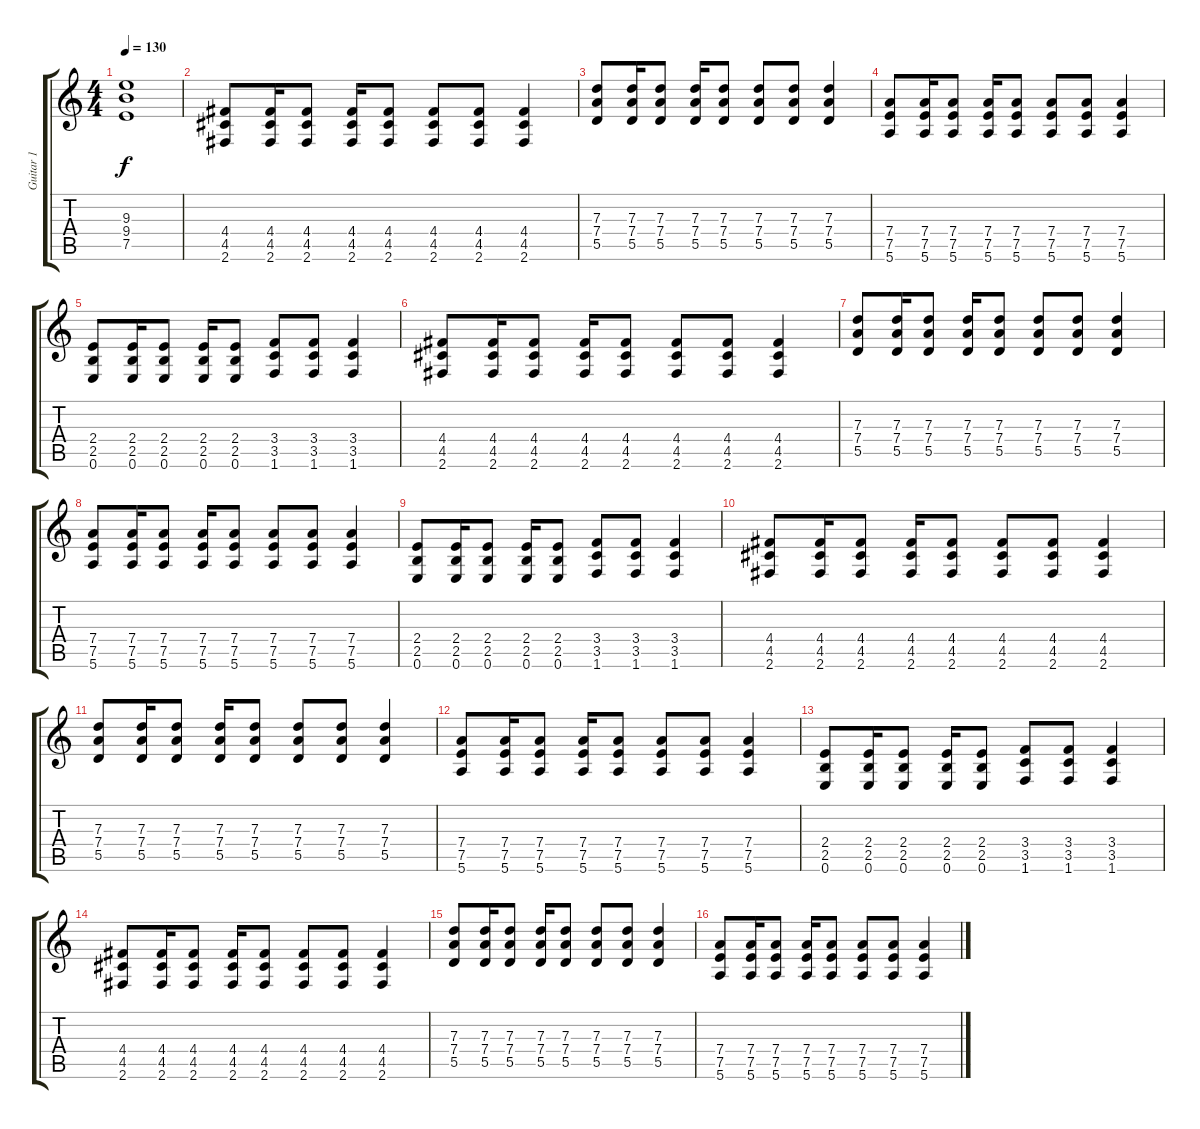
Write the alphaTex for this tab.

\track ("Guitar 1" "Guitar 1") {instrument distortionguitar}
\staff {score tabs}
\tuning (E4 B3 G3 D3 A2 E2) {hide}
\ts (4 4)
\tempo 130
\clef g2
\ks c
(9.3 9.4 7.5).1{dy f} |
(4.4 4.5 2.6).8 (4.4 4.5 2.6).16 (4.4 4.5 2.6).8 (4.4 4.5 2.6).16 (4.4 4.5 2.6).8 (4.4 4.5 2.6).8 (4.4 4.5 2.6).8 (4.4 4.5 2.6).4 |
(7.3 7.4 5.5).8 (7.3 7.4 5.5).16 (7.3 7.4 5.5).8 (7.3 7.4 5.5).16 (7.3 7.4 5.5).8 (7.3 7.4 5.5).8 (7.3 7.4 5.5).8 (7.3 7.4 5.5).4 |
(7.4 7.5 5.6).8 (7.4 7.5 5.6).16 (7.4 7.5 5.6).8 (7.4 7.5 5.6).16 (7.4 7.5 5.6).8 (7.4 7.5 5.6).8 (7.4 7.5 5.6).8 (7.4 7.5 5.6).4 |
(2.4 2.5 0.6).8 (2.4 2.5 0.6).16 (2.4 2.5 0.6).8 (2.4 2.5 0.6).16 (2.4 2.5 0.6).8 (3.4 3.5 1.6).8 (3.4 3.5 1.6).8 (3.4 3.5 1.6).4 |
(4.4 4.5 2.6).8 (4.4 4.5 2.6).16 (4.4 4.5 2.6).8 (4.4 4.5 2.6).16 (4.4 4.5 2.6).8 (4.4 4.5 2.6).8 (4.4 4.5 2.6).8 (4.4 4.5 2.6).4 |
(7.3 7.4 5.5).8 (7.3 7.4 5.5).16 (7.3 7.4 5.5).8 (7.3 7.4 5.5).16 (7.3 7.4 5.5).8 (7.3 7.4 5.5).8 (7.3 7.4 5.5).8 (7.3 7.4 5.5).4 |
(7.4 7.5 5.6).8 (7.4 7.5 5.6).16 (7.4 7.5 5.6).8 (7.4 7.5 5.6).16 (7.4 7.5 5.6).8 (7.4 7.5 5.6).8 (7.4 7.5 5.6).8 (7.4 7.5 5.6).4 |
(2.4 2.5 0.6).8 (2.4 2.5 0.6).16 (2.4 2.5 0.6).8 (2.4 2.5 0.6).16 (2.4 2.5 0.6).8 (3.4 3.5 1.6).8 (3.4 3.5 1.6).8 (3.4 3.5 1.6).4 |
(4.4 4.5 2.6).8 (4.4 4.5 2.6).16 (4.4 4.5 2.6).8 (4.4 4.5 2.6).16 (4.4 4.5 2.6).8 (4.4 4.5 2.6).8 (4.4 4.5 2.6).8 (4.4 4.5 2.6).4 |
(7.3 7.4 5.5).8 (7.3 7.4 5.5).16 (7.3 7.4 5.5).8 (7.3 7.4 5.5).16 (7.3 7.4 5.5).8 (7.3 7.4 5.5).8 (7.3 7.4 5.5).8 (7.3 7.4 5.5).4 |
(7.4 7.5 5.6).8 (7.4 7.5 5.6).16 (7.4 7.5 5.6).8 (7.4 7.5 5.6).16 (7.4 7.5 5.6).8 (7.4 7.5 5.6).8 (7.4 7.5 5.6).8 (7.4 7.5 5.6).4 |
(2.4 2.5 0.6).8 (2.4 2.5 0.6).16 (2.4 2.5 0.6).8 (2.4 2.5 0.6).16 (2.4 2.5 0.6).8 (3.4 3.5 1.6).8 (3.4 3.5 1.6).8 (3.4 3.5 1.6).4 |
(4.4 4.5 2.6).8 (4.4 4.5 2.6).16 (4.4 4.5 2.6).8 (4.4 4.5 2.6).16 (4.4 4.5 2.6).8 (4.4 4.5 2.6).8 (4.4 4.5 2.6).8 (4.4 4.5 2.6).4 |
(7.3 7.4 5.5).8 (7.3 7.4 5.5).16 (7.3 7.4 5.5).8 (7.3 7.4 5.5).16 (7.3 7.4 5.5).8 (7.3 7.4 5.5).8 (7.3 7.4 5.5).8 (7.3 7.4 5.5).4 |
(7.4 7.5 5.6).8 (7.4 7.5 5.6).16 (7.4 7.5 5.6).8 (7.4 7.5 5.6).16 (7.4 7.5 5.6).8 (7.4 7.5 5.6).8 (7.4 7.5 5.6).8 (7.4 7.5 5.6).4
